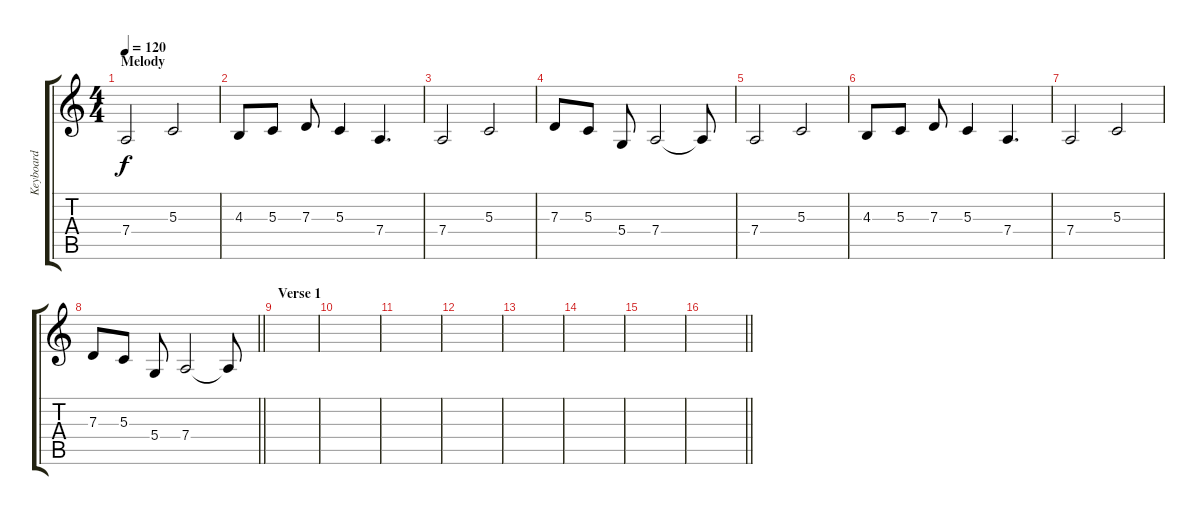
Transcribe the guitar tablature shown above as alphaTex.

\track ("Keyboard" "Keyboard") {instrument churchorgan}
\staff {score tabs}
\tuning (E4 B3 G3 D3 A2 E2) {hide}
\ts (4 4)
\section ("" "Melody")
\tempo 120
\clef g2
\ks c
7.4.2{dy f} 5.3.2 |
4.3.8 5.3.8 7.3.8 5.3.4 7.4.4{d} |
7.4.2 5.3.2 |
7.3.8 5.3.8 5.4.8 7.4.2 7.4{t}.8 |
7.4.2 5.3.2 |
4.3.8 5.3.8 7.3.8 5.3.4 7.4.4{d} |
7.4.2 5.3.2 |
\barLineRight lightlight
7.3.8 5.3.8 5.4.8 7.4.2 7.4{t}.8 |
\section ("" "Verse 1")
|
|
|
|
|
|
|
\barLineRight lightlight
